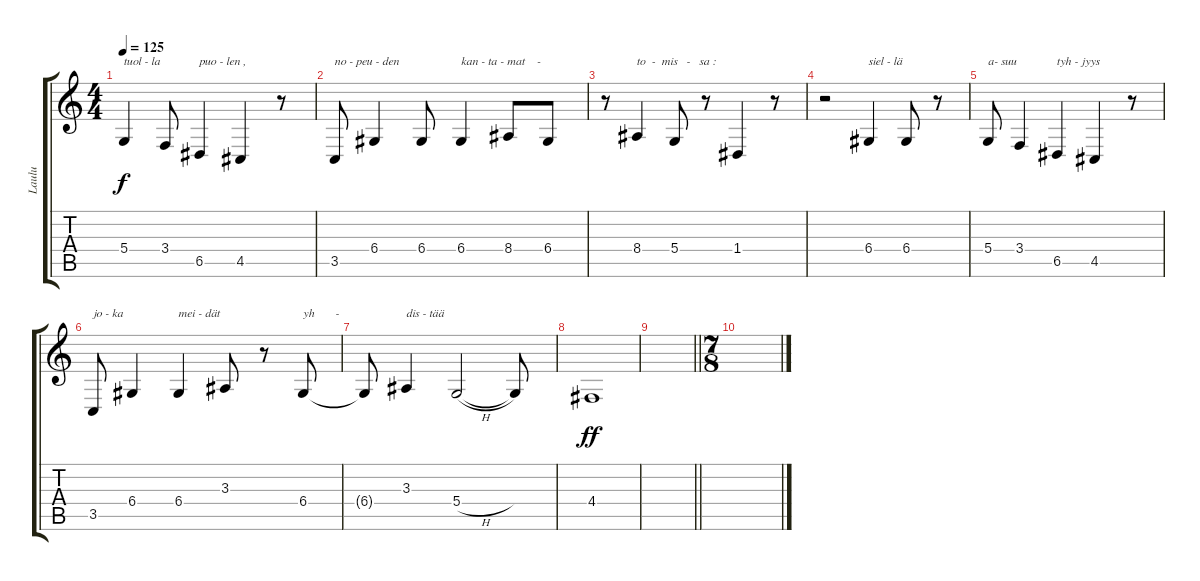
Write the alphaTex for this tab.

\track ("Laulu" "Laulu") {instrument clarinet}
\staff {score tabs}
\tuning (E4 B3 G3 D3 A2 E2) {hide}
\ts (4 4)
\tempo 125
\clef g2
\ks c
5.4.4{txt "tuol - la" dy f} 3.4.8 6.5.4{txt "puo - len ,"} 4.5.4 r.8 |
3.5.8{txt "no - peu - den"} 6.4.4 6.4.8 6.4.4{txt "kan - ta - mat    -"} 8.4.8 6.4.8 |
r.8 8.4.4{txt "to  -  mis   -   sa :"} 5.4.8 r.8 1.4.4 r.8 |
r.2 6.4.4{txt "siel - lä"} 6.4.8 r.8 |
5.4.8{txt "a- suu"} 3.4.4 6.5.4{txt "tyh - jyys"} 4.5.4 r.8 |
3.5.8{txt "jo - ka"} 6.4.4 6.4.4{txt "mei - dät"} 3.3.8 r.8 6.4.8{txt "yh       -"} |
6.4{t}.8 3.3.4{txt "dis - tää"} 5.4{h}.2 5.4{t}.8 |
4.4.1{dy ff} |
\barLineRight lightlight
|
\ts (7 8)
\section ("" "")
